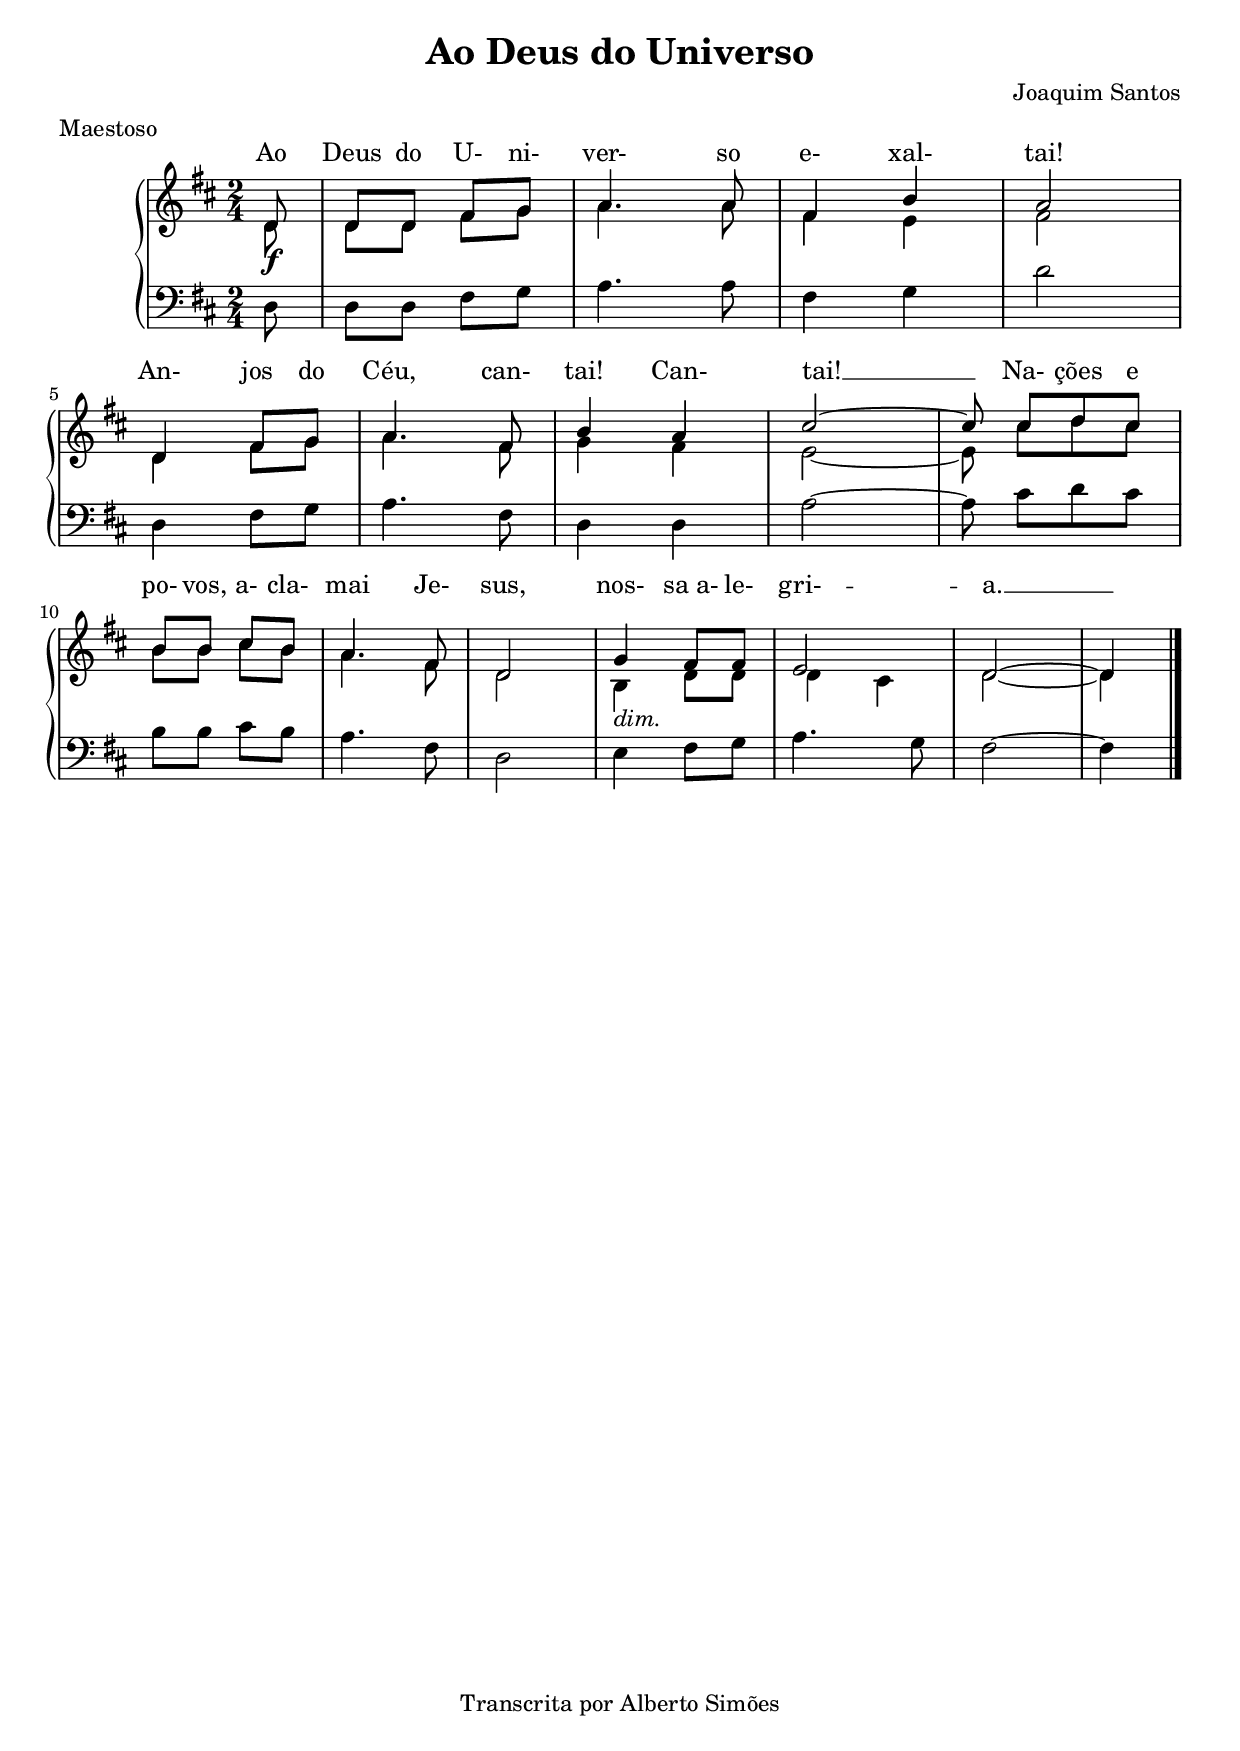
\version "2.14.0"

\header {
  title = "Ao Deus do Universo"
  composer = "Joaquim Santos"
  meter = "Maestoso"
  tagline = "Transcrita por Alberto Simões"

  ocasioes = "entrada, saída, accaodegracas"
  seccao   = "accaodegracas"
}

global = {
  \key d \major
  \time 2/4
}

sopMusic = \relative c' {
  
	\partial 8 d8\f  |	d[ d] fis[ g] | a4. a8 | fis4 b4       | a2                |  \break
	d,4 fis8[ g]     | a4. fis8       | b4  a4 | cis2 ~        | cis8 cis8[ d cis] |  \break
	b8[ b] cis[ b]   | a4. fis8       | d2     | g4 fis8[ fis] | e2                | d2 ~ |
         d4
	\bar "|."
}
sopWords = \lyricmode {
  Ao Deus do U- ni- ver- so e- xal- tai!
  An- jos do Céu, can- tai! Can- tai! __
  Na- ções e po- vos, a- cla- mai Je- sus, nos- sa_a- le- gri- -- a. __
}

altoMusic = \relative c' {
	
	\partial 8 d8 |	d[ d] fis[ g] | a4. a8 | fis4 e4   | fis2              |
	d4 fis8[ g]   | a4. fis8      | g4 fis | e2 ~      | e8 cis'8[ d cis]  |
	b8[ b] cis[ b] | a4. fis8     | d2     | b4_\markup{\italic dim.} d8[ d] | d4 cis            | d2 ~   d4
	\bar "|."
}

tenorMusic = \relative c {
	\stemDown
	\partial 8 d8  | d[ d] fis[ g] | a4. a8 | fis4 g4     | d'2             |
	d,4 fis8[ g]   | a4. fis8      | d4  d4 | a'2 ~       | a8 cis8[ d cis] |
	b8[ b] cis[ b] | a4. fis8      | d2     | e4 fis8[ g] | a4. g8          | fis2 ~  fis4
	\bar "|."
}

\score {
  \new PianoStaff <<
    \new Staff = women <<
      \new Voice = "sopranos" {
        \voiceOne
        << \global \sopMusic >>
      }
      \new Voice = "altos" {
        \voiceTwo
        << \global \altoMusic >>
      }
    >>
    \new Staff = men <<
      \clef bass
      \new Voice = "tenors" {
        \voiceOne
        << \global \tenorMusic >>
      }
    >>
    \new Lyrics \with { alignAboveContext=women } { \lyricsto sopranos \sopWords }
  >>  
  \layout {
    \context { \Staff \RemoveEmptyStaves }
  }
  \midi {
    \context {
      \Score
      tempoWholesPerMinute = #(ly:make-moment 90 4)
    }
  }
}
